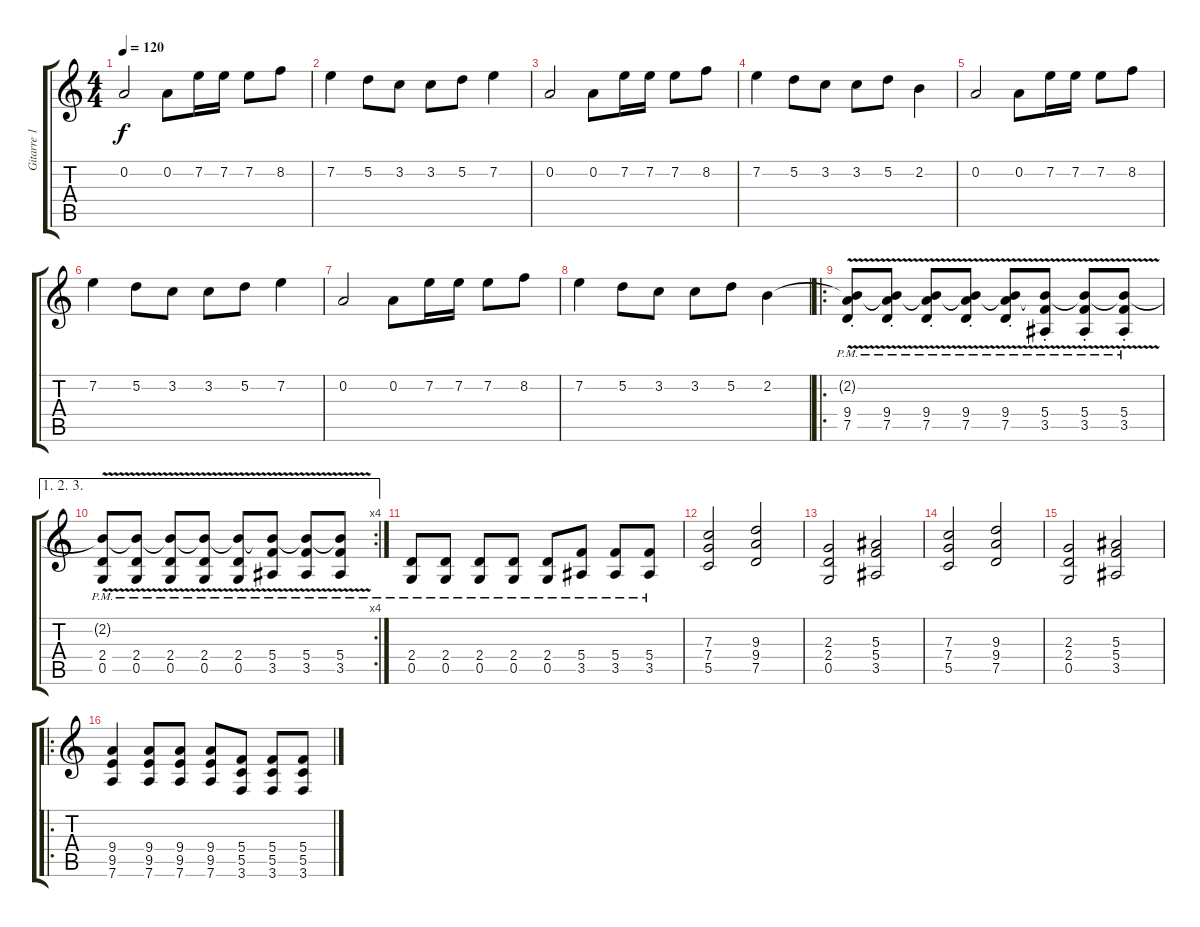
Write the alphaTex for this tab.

\track ("Gitarre 1" "Gitarre 1") {instrument distortionguitar}
\staff {score tabs}
\tuning (D4 A3 F3 C3 G2 D2) {hide}
\ts (4 4)
\tempo 120
\clef g2
\ks c
0.2.2{dy f} 0.2.8 7.2.16 7.2.16 7.2.8 8.2.8 |
7.2.4 5.2.8 3.2.8 3.2.8 5.2.8 7.2.4 |
0.2.2 0.2.8 7.2.16 7.2.16 7.2.8 8.2.8 |
7.2.4 5.2.8 3.2.8 3.2.8 5.2.8 2.2.4 |
0.2.2 0.2.8 7.2.16 7.2.16 7.2.8 8.2.8 |
7.2.4 5.2.8 3.2.8 3.2.8 5.2.8 7.2.4 |
0.2.2 0.2.8 7.2.16 7.2.16 7.2.8 8.2.8 |
7.2.4 5.2.8 3.2.8 3.2.8 5.2.8 2.2.4 |
\ro
(2.2{v t} 9.4{pm st} 7.5{pm st}).8 (2.2{v t} 9.4{pm st} 7.5{pm st}).8 (2.2{v t} 9.4{pm st} 7.5{pm st}).8 (2.2{v t} 9.4{pm st} 7.5{pm st}).8 (2.2{v t} 9.4{pm st} 7.5{pm st}).8 (2.2{v t} 5.4{pm st} 3.5{pm st}).8 (2.2{v t} 5.4{pm st} 3.5{pm st}).8 (2.2{v t} 5.4{pm st} 3.5{pm st}).8 |
\ae (1 2 3)
\rc 4
(2.2{v t} 2.4{pm} 0.5{pm}).8 (2.2{v t} 2.4{pm} 0.5{pm}).8 (2.2{v t} 2.4{pm} 0.5{pm}).8 (2.2{v t} 2.4{pm} 0.5{pm}).8 (2.2{v t} 2.4{pm} 0.5{pm}).8 (2.2{v t} 5.4{pm} 3.5{pm}).8 (2.2{v t} 5.4{pm} 3.5{pm}).8 (2.2{v t} 5.4{pm} 3.5{pm}).8 |
(2.4{pm} 0.5{pm}).8 (2.4{pm} 0.5{pm}).8 (2.4{pm} 0.5{pm}).8 (2.4{pm} 0.5{pm}).8 (2.4{pm} 0.5{pm}).8 (5.4{pm} 3.5{pm}).8 (5.4{pm} 3.5{pm}).8 (5.4{pm} 3.5{pm}).8 |
(7.3 7.4 5.5).2 (9.3 9.4 7.5).2 |
(2.3 2.4 0.5).2 (5.3 5.4 3.5).2 |
(7.3 7.4 5.5).2 (9.3 9.4 7.5).2 |
(2.3 2.4 0.5).2 (5.3 5.4 3.5).2 |
\ro
(9.4 9.5 7.6).4 (9.4 9.5 7.6).8 (9.4 9.5 7.6).8 (9.4 9.5 7.6).8 (5.4 5.5 3.6).8 (5.4 5.5 3.6).8 (5.4 5.5 3.6).8
